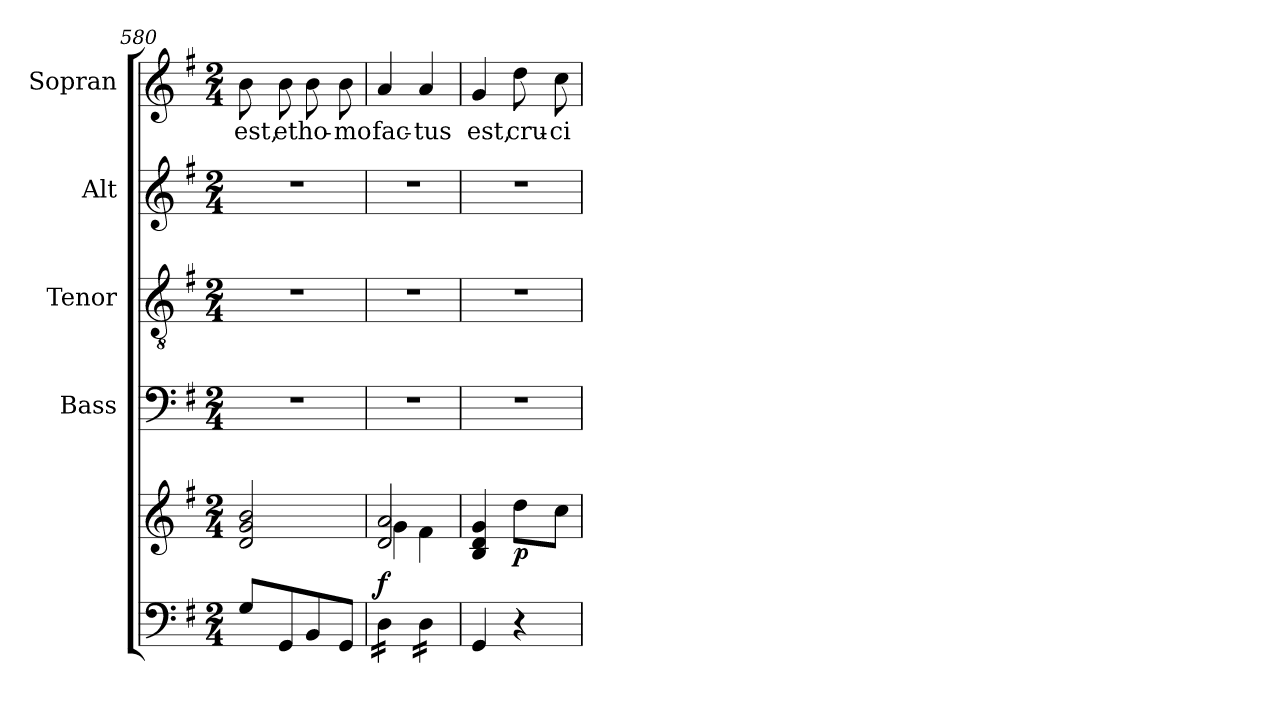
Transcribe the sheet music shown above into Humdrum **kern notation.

**kern	**kern	**dynam	**kern	**kern	**kern	**kern	**text
*part5	*part5	*part5	*part4	*part3	*part2	*part1	*part1
*staff6	*staff5	*staff5/6	*staff4	*staff3	*staff2	*staff1	*staff1
*	*	*	*I"Bass	*I"Tenor	*I"Alt	*I"Sopran	*
*	*	*	*I'B.	*I'T.	*I'A.	*I'S.	*
*clefF4	*clefG2	*	*clefF4	*clefGv2	*clefG2	*clefG2	*
*k[f#]	*k[f#]	*	*k[f#]	*k[f#]	*k[f#]	*k[f#]	*
*G:	*G:	*	*G:	*G:	*G:	*G:	*
*M2/4	*M2/4	*	*M2/4	*M2/4	*M2/4	*M2/4	*
=580	=580	=580	=580	=580	=580	=580	=580
!	!	!	!	!	!	!	!LO:LY:b
8G/L	2d/ 2g/ 2b/	.	2r	2r	2r	8b\	est,
!	!	!	!	!	!	!	!LO:LY:b
8GG/	.	.	.	.	.	8b\	et
!	!	!	!	!	!	!	!LO:LY:b
8BB/	.	.	.	.	.	8b\	ho-
!	!	!	!	!	!	!	!LO:LY:b
8GG/J	.	.	.	.	.	8b\	-mo
=581	=581	=581	=581	=581	=581	=581	=581
*	*^	*	*	*	*	*	*
!	!	!	!LO:DY:a=2	!	!	!	!	!LO:LY:b
*tremolo	*	*	*	*	*	*	*	*
16D\LL	2d/ 2a/	4g\	f	2r	2r	2r	4a/	fac-
16D\	.	.	.	.	.	.	.	.
16D\	.	.	.	.	.	.	.	.
16D\JJ	.	.	.	.	.	.	.	.
!	!	!	!	!	!	!	!	!LO:LY:b
16D\LL	.	4f#\	.	.	.	.	4a/	-tus
16D\	.	.	.	.	.	.	.	.
16D\	.	.	.	.	.	.	.	.
16D\JJ	.	.	.	.	.	.	.	.
*Xtremolo	*	*	*	*	*	*	*	*
=582	=582	=582	=582	=582	=582	=582	=582	=582
!	!	!	!	!	!	!	!	!LO:LY:b
*	*v	*v	*	*	*	*	*	*
4GG/	4B/ 4d/ 4g/	.	2r	2r	2r	4g/	est,
!	!	!LO:DY:b	!	!	!	!	!LO:LY:b
4r	8dd\L	p	.	.	.	8dd\	cru-
!	!	!	!	!	!	!	!LO:LY:b
.	8cc\J	.	.	.	.	8cc\	-ci-
=	=	=	=	=	=	=	=
*-	*-	*-	*-	*-	*-	*-	*-
